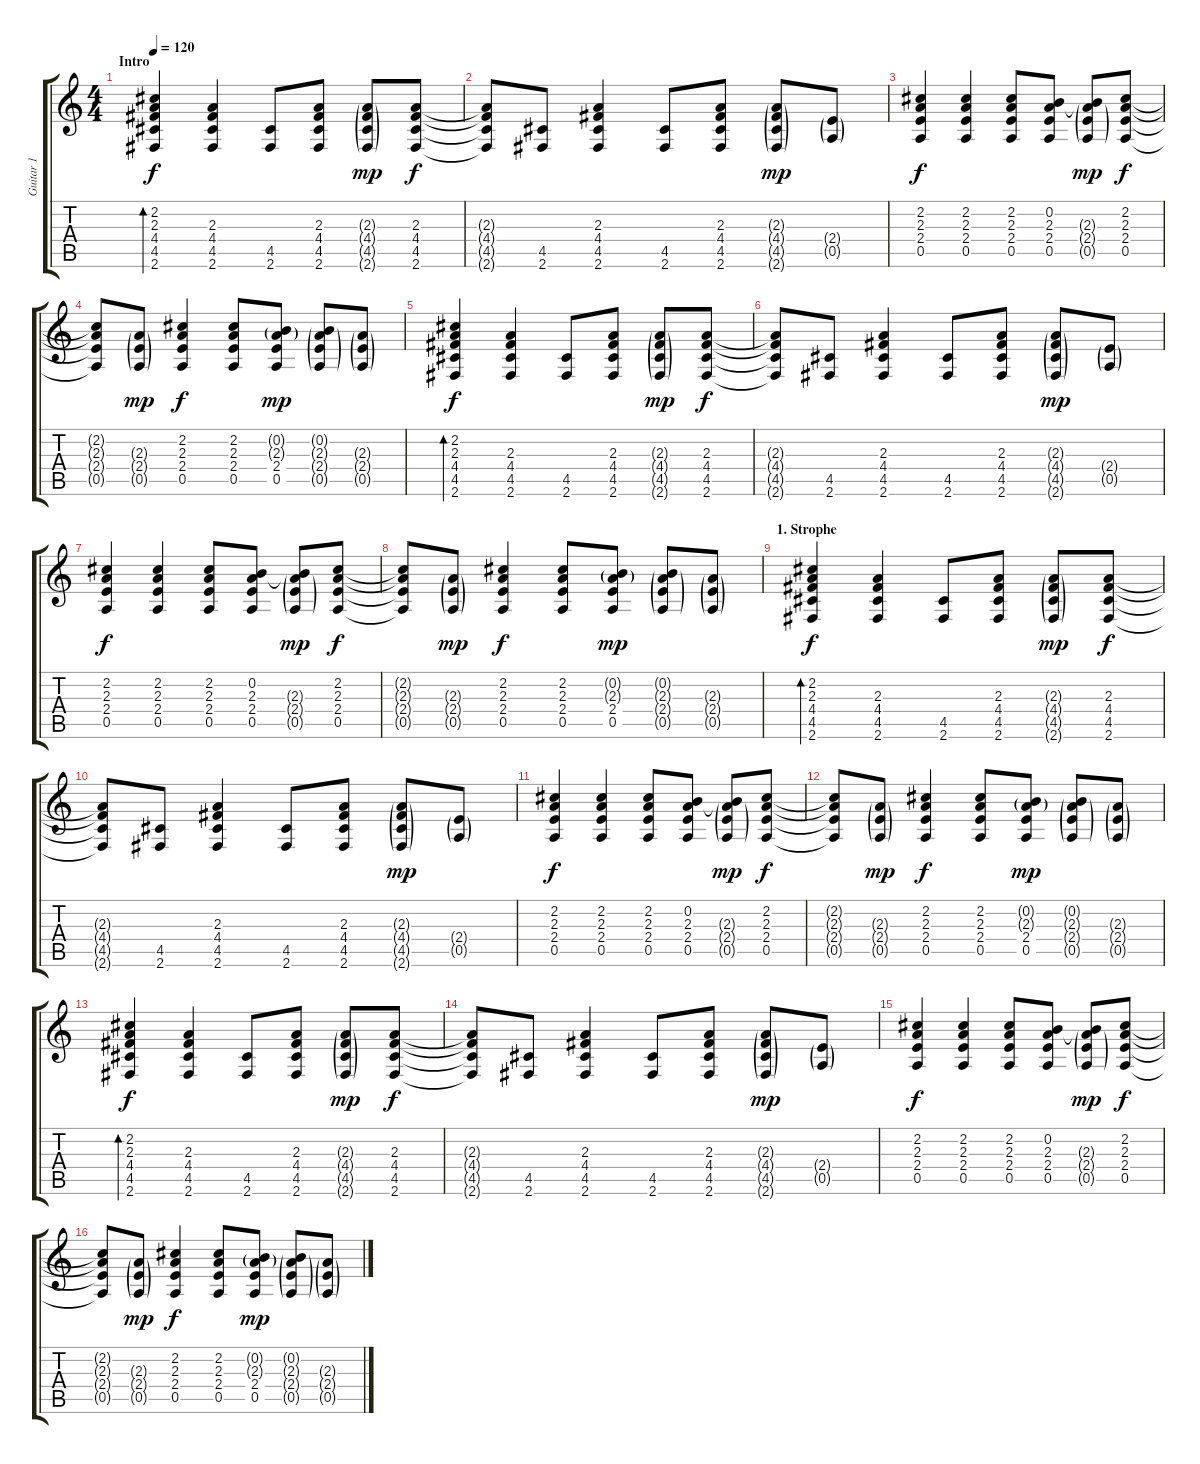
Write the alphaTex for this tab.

\track ("Guitar 1          " "Guitar 1  ") {instrument acousticguitarsteel}
\staff {score tabs}
\tuning (E4 B3 G3 D3 A2 E2) {hide}
\ts (4 4)
\section ("" "Intro")
\tempo 120
\clef g2
\ks c
(2.2 2.3 4.4 4.5 2.6).4{bd 60 dy f instrument acousticguitarsteel} (2.3 4.4 4.5 2.6).4 (4.5 2.6).8 (2.3 4.4 4.5 2.6).8 (2.3{g} 4.4{g} 4.5{g} 2.6{g}).8{dy mp} (2.3 4.4 4.5 2.6).8{dy f} |
(2.3{t} 4.4{t} 4.5{t} 2.6{t}).8 (4.5 2.6).8 (2.3 4.4 4.5 2.6).4 (4.5 2.6).8 (2.3 4.4 4.5 2.6).8 (2.3{g} 4.4{g} 4.5{g} 2.6{g}).8{dy mp} (2.4{g} 0.5{g}).8 |
(2.2 2.3 2.4 0.5).4{dy f} (2.2 2.3 2.4 0.5).4 (2.2 2.3 2.4 0.5).8 (0.2 2.3 2.4 0.5).8 (0.2{t} 2.3{g} 2.4{g} 0.5{g}).8{dy mp} (2.2 2.3 2.4 0.5).8{dy f} |
(2.2{t} 2.3{t} 2.4{t} 0.5{t}).8 (2.3{g} 2.4{g} 0.5{g}).8{dy mp} (2.2 2.3 2.4 0.5).4{dy f} (2.2 2.3 2.4 0.5).8 (0.2{g} 2.3{g} 2.4 0.5).8{dy mp} (0.2{g} 2.3{g} 2.4{g} 0.5{g}).8 (2.3{g} 2.4{g} 0.5{g}).8 |
(2.2 2.3 4.4 4.5 2.6).4{bd 60 dy f} (2.3 4.4 4.5 2.6).4 (4.5 2.6).8 (2.3 4.4 4.5 2.6).8 (2.3{g} 4.4{g} 4.5{g} 2.6{g}).8{dy mp} (2.3 4.4 4.5 2.6).8{dy f} |
(2.3{t} 4.4{t} 4.5{t} 2.6{t}).8 (4.5 2.6).8 (2.3 4.4 4.5 2.6).4 (4.5 2.6).8 (2.3 4.4 4.5 2.6).8 (2.3{g} 4.4{g} 4.5{g} 2.6{g}).8{dy mp} (2.4{g} 0.5{g}).8 |
(2.2 2.3 2.4 0.5).4{dy f} (2.2 2.3 2.4 0.5).4 (2.2 2.3 2.4 0.5).8 (0.2 2.3 2.4 0.5).8 (0.2{t} 2.3{g} 2.4{g} 0.5{g}).8{dy mp} (2.2 2.3 2.4 0.5).8{dy f} |
(2.2{t} 2.3{t} 2.4{t} 0.5{t}).8 (2.3{g} 2.4{g} 0.5{g}).8{dy mp} (2.2 2.3 2.4 0.5).4{dy f} (2.2 2.3 2.4 0.5).8 (0.2{g} 2.3{g} 2.4 0.5).8{dy mp} (0.2{g} 2.3{g} 2.4{g} 0.5{g}).8 (2.3{g} 2.4{g} 0.5{g}).8 |
\section ("" "1. Strophe")
(2.2 2.3 4.4 4.5 2.6).4{bd 60 dy f} (2.3 4.4 4.5 2.6).4 (4.5 2.6).8 (2.3 4.4 4.5 2.6).8 (2.3{g} 4.4{g} 4.5{g} 2.6{g}).8{dy mp} (2.3 4.4 4.5 2.6).8{dy f} |
(2.3{t} 4.4{t} 4.5{t} 2.6{t}).8 (4.5 2.6).8 (2.3 4.4 4.5 2.6).4 (4.5 2.6).8 (2.3 4.4 4.5 2.6).8 (2.3{g} 4.4{g} 4.5{g} 2.6{g}).8{dy mp} (2.4{g} 0.5{g}).8 |
(2.2 2.3 2.4 0.5).4{dy f} (2.2 2.3 2.4 0.5).4 (2.2 2.3 2.4 0.5).8 (0.2 2.3 2.4 0.5).8 (0.2{t} 2.3{g} 2.4{g} 0.5{g}).8{dy mp} (2.2 2.3 2.4 0.5).8{dy f} |
(2.2{t} 2.3{t} 2.4{t} 0.5{t}).8 (2.3{g} 2.4{g} 0.5{g}).8{dy mp} (2.2 2.3 2.4 0.5).4{dy f} (2.2 2.3 2.4 0.5).8 (0.2{g} 2.3{g} 2.4 0.5).8{dy mp} (0.2{g} 2.3{g} 2.4{g} 0.5{g}).8 (2.3{g} 2.4{g} 0.5{g}).8 |
(2.2 2.3 4.4 4.5 2.6).4{bd 60 dy f} (2.3 4.4 4.5 2.6).4 (4.5 2.6).8 (2.3 4.4 4.5 2.6).8 (2.3{g} 4.4{g} 4.5{g} 2.6{g}).8{dy mp} (2.3 4.4 4.5 2.6).8{dy f} |
(2.3{t} 4.4{t} 4.5{t} 2.6{t}).8 (4.5 2.6).8 (2.3 4.4 4.5 2.6).4 (4.5 2.6).8 (2.3 4.4 4.5 2.6).8 (2.3{g} 4.4{g} 4.5{g} 2.6{g}).8{dy mp} (2.4{g} 0.5{g}).8 |
(2.2 2.3 2.4 0.5).4{dy f} (2.2 2.3 2.4 0.5).4 (2.2 2.3 2.4 0.5).8 (0.2 2.3 2.4 0.5).8 (0.2{t} 2.3{g} 2.4{g} 0.5{g}).8{dy mp} (2.2 2.3 2.4 0.5).8{dy f} |
(2.2{t} 2.3{t} 2.4{t} 0.5{t}).8 (2.3{g} 2.4{g} 0.5{g}).8{dy mp} (2.2 2.3 2.4 0.5).4{dy f} (2.2 2.3 2.4 0.5).8 (0.2{g} 2.3{g} 2.4 0.5).8{dy mp} (0.2{g} 2.3{g} 2.4{g} 0.5{g}).8 (2.3{g} 2.4{g} 0.5{g}).8
